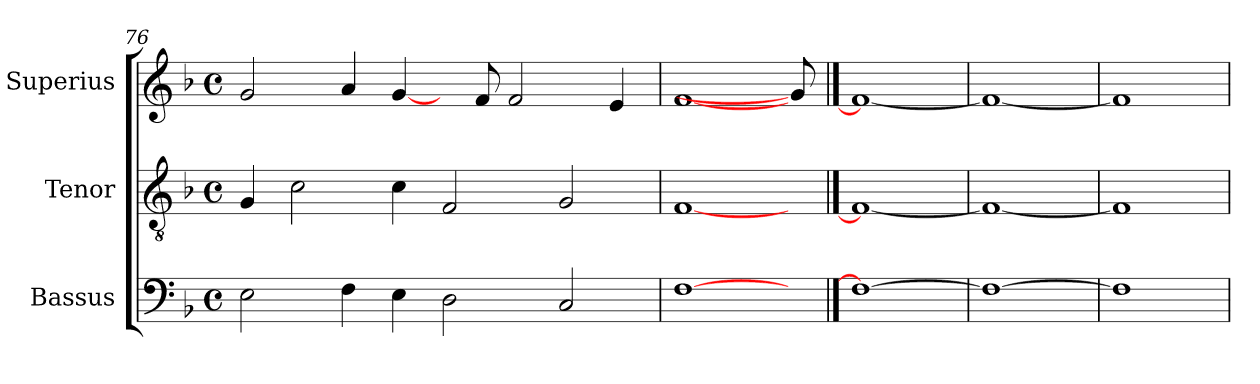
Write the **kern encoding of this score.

**kern	**kern	**kern
*part3	*part2	*part1
*staff3	*staff2	*staff1
*I"Bassus	*I"Tenor	*I"Superius
*I'B.	*I'T.	*I'S.
*clefF4	*clefGv2	*clefG2
*	*ITrd7c12	*
*k[b-]	*k[b-]	*k[b-]
*F:	*F:	*F:
*M4/4	*M4/4	*M4/4
*met(c)	*met(c)	*met(c)
=76	=76	=76
2Ei\	4GGi/	2gi/
.	2Ci\	.
4Fi\	.	4ai/
4Ei\	4Ci\	[4gi/
2Di\	2FFi/	8ryy
.	.	8fi/
.	.	2fi/
2Ci/	2GGi/	.
.	.	4ei/
=77	=77	=77
[1Fi	[1FFi	[1fi
8ryy	8ryy	8gi/]
==78	==78	==78
1Fi_	1FFi_	1fi_
=79	=79	=79
1Fi_	1FFi_	1fi_
=80	=80	=80
1Fi]	1FFi]	1fi]
=	=	=
*-	*-	*-
